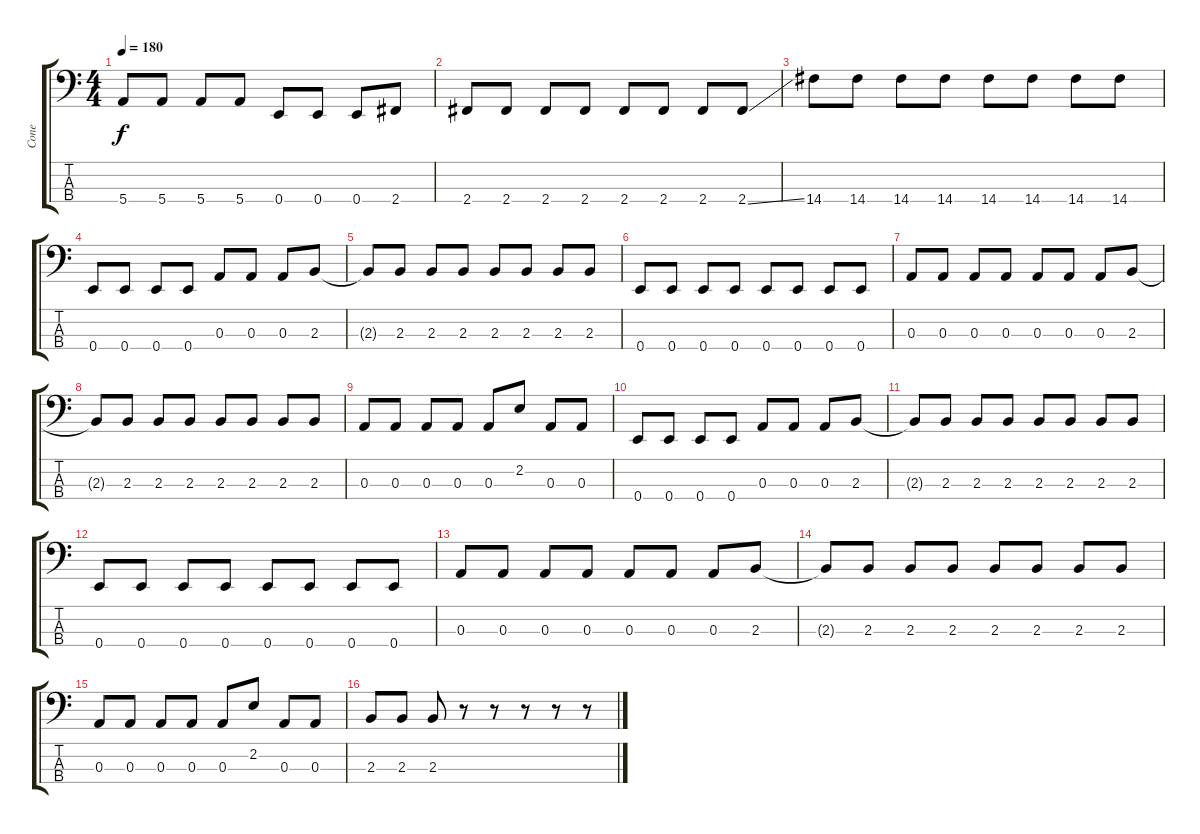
\track ("Cone" "Cone") {instrument electricbasspick}
\staff {score tabs}
\tuning (G2 D2 A1 E1) {hide}
\ts (4 4)
\tempo 180
\clef f4
\ks c
5.4.8{dy f} 5.4.8 5.4.8 5.4.8 0.4.8 0.4.8 0.4.8 2.4.8 |
2.4.8 2.4.8 2.4.8 2.4.8 2.4.8 2.4.8 2.4.8 2.4{ss}.8 |
14.4.8 14.4.8 14.4.8 14.4.8 14.4.8 14.4.8 14.4.8 14.4.8 |
0.4.8 0.4.8 0.4.8 0.4.8 0.3.8 0.3.8 0.3.8 2.3.8 |
2.3{t}.8 2.3.8 2.3.8 2.3.8 2.3.8 2.3.8 2.3.8 2.3.8 |
0.4.8 0.4.8 0.4.8 0.4.8 0.4.8 0.4.8 0.4.8 0.4.8 |
0.3.8 0.3.8 0.3.8 0.3.8 0.3.8 0.3.8 0.3.8 2.3.8 |
2.3{t}.8 2.3.8 2.3.8 2.3.8 2.3.8 2.3.8 2.3.8 2.3.8 |
0.3.8 0.3.8 0.3.8 0.3.8 0.3.8 2.2.8 0.3.8 0.3.8 |
0.4.8 0.4.8 0.4.8 0.4.8 0.3.8 0.3.8 0.3.8 2.3.8 |
2.3{t}.8 2.3.8 2.3.8 2.3.8 2.3.8 2.3.8 2.3.8 2.3.8 |
0.4.8 0.4.8 0.4.8 0.4.8 0.4.8 0.4.8 0.4.8 0.4.8 |
0.3.8 0.3.8 0.3.8 0.3.8 0.3.8 0.3.8 0.3.8 2.3.8 |
2.3{t}.8 2.3.8 2.3.8 2.3.8 2.3.8 2.3.8 2.3.8 2.3.8 |
0.3.8 0.3.8 0.3.8 0.3.8 0.3.8 2.2.8 0.3.8 0.3.8 |
2.3.8 2.3.8 2.3.8 r.8 r.8 r.8 r.8 r.8
